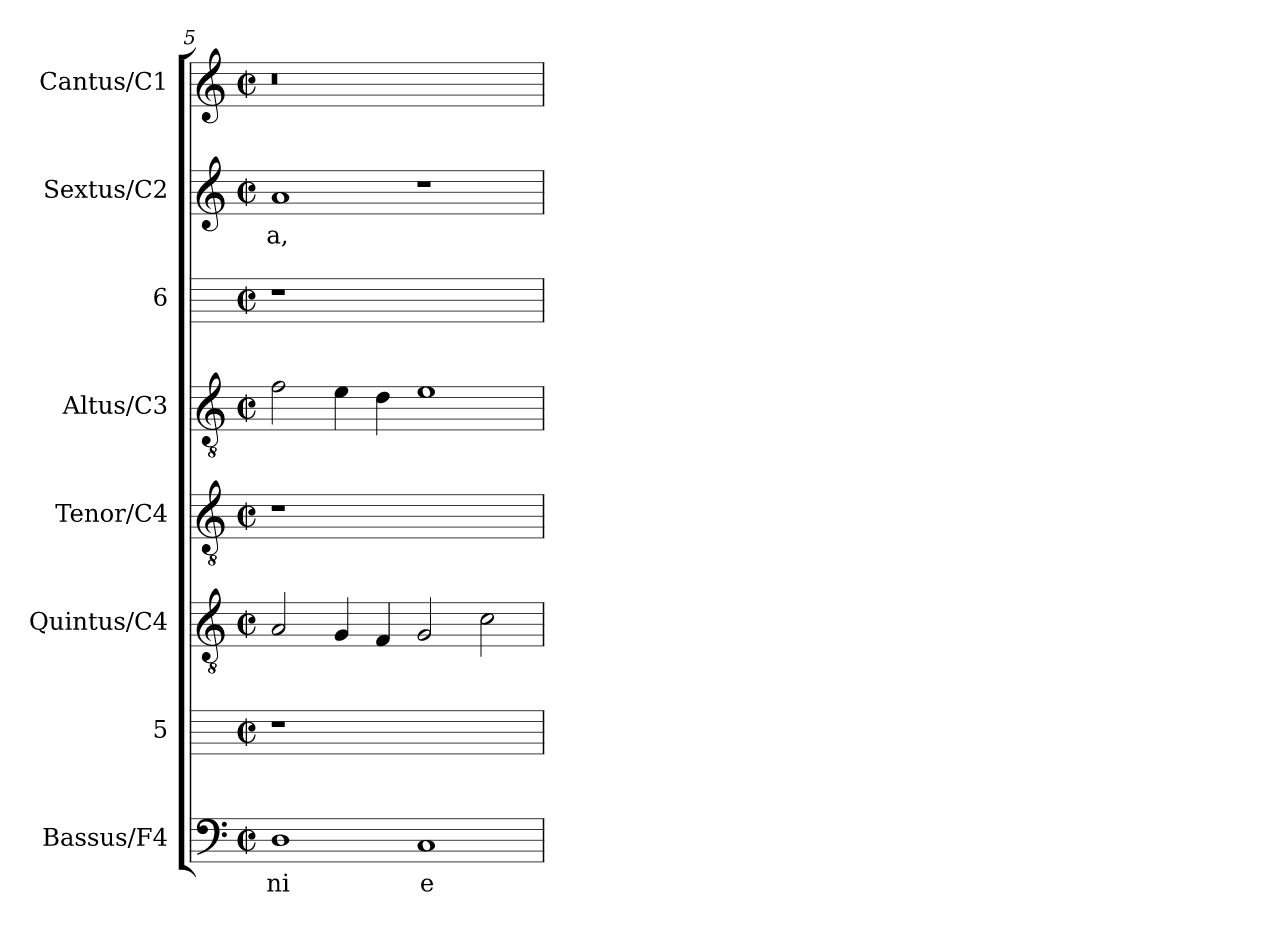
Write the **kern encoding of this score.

**kern	**text	**kern	**kern	**text	**kern	**kern	**text	**kern	**kern	**text	**kern
*part8	*part8	*part7	*part6	*part6	*part5	*part4	*part4	*part3	*part2	*part2	*part1
*staff8	*staff8	*staff7	*staff6	*staff6	*staff5	*staff4	*staff4	*staff3	*staff2	*staff2	*staff1
*I"Bassus/F4	*	*I"5	*I"Quintus/C4	*	*I"Tenor/C4	*I"Altus/C3	*	*I"6	*I"Sextus/C2	*	*I"Cantus/C1
*I'B	*	*	*	*	*I'T	*I'A	*	*	*	*	*I'C
*clefF4	*	*	*clefGv2	*	*clefGv2	*clefGv2	*	*	*clefG2	*	*clefG2
*k[]	*	*k[]	*k[]	*	*k[]	*k[]	*	*k[]	*k[]	*	*k[]
*C:	*	*C:	*C:	*	*C:	*C:	*	*C:	*C:	*	*C:
*M2/2	*	*M2/2	*M2/2	*	*M2/2	*M2/2	*	*M2/2	*M2/2	*	*M2/2
*met(c|)	*	*met(c|)	*met(c|)	*	*met(c|)	*met(c|)	*	*met(c|)	*met(c|)	*	*met(c|)
=5	=5	=5	=5	=5	=5	=5	=5	=5	=5	=5	=5
!	!LO:LY:b:cj	!	!	!LO:LY:b:cj	!	!	!LO:LY:b:cj	!	!	!LO:LY:b:cj	!
1D	-ni	1r	2A/	--	1r	2f\	--	1r	1a	-a,	0r
!	!	!	!	!LO:LY:b:cj	!	!	!LO:LY:b:cj	!	!	!	!
.	.	.	4G/	--	.	4e\	--	.	.	.	.
!	!	!	!	!LO:LY:b:cj	!	!	!LO:LY:b:cj	!	!	!	!
.	.	.	4F/	--	.	4d\	--	.	.	.	.
!	!LO:LY:b:cj	!	!	!LO:LY:b:cj	!	!	!LO:LY:b:cj	!	!	!	!
1C	e-	1ryy	2G/	--	1ryy	1e	--	1ryy	1r	.	.
!	!	!	!	!LO:LY:b:cj	!	!	!	!	!	!	!
.	.	.	2c\	--	.	.	.	.	.	.	.
=	=	=	=	=	=	=	=	=	=	=	=
*-	*-	*-	*-	*-	*-	*-	*-	*-	*-	*-	*-
